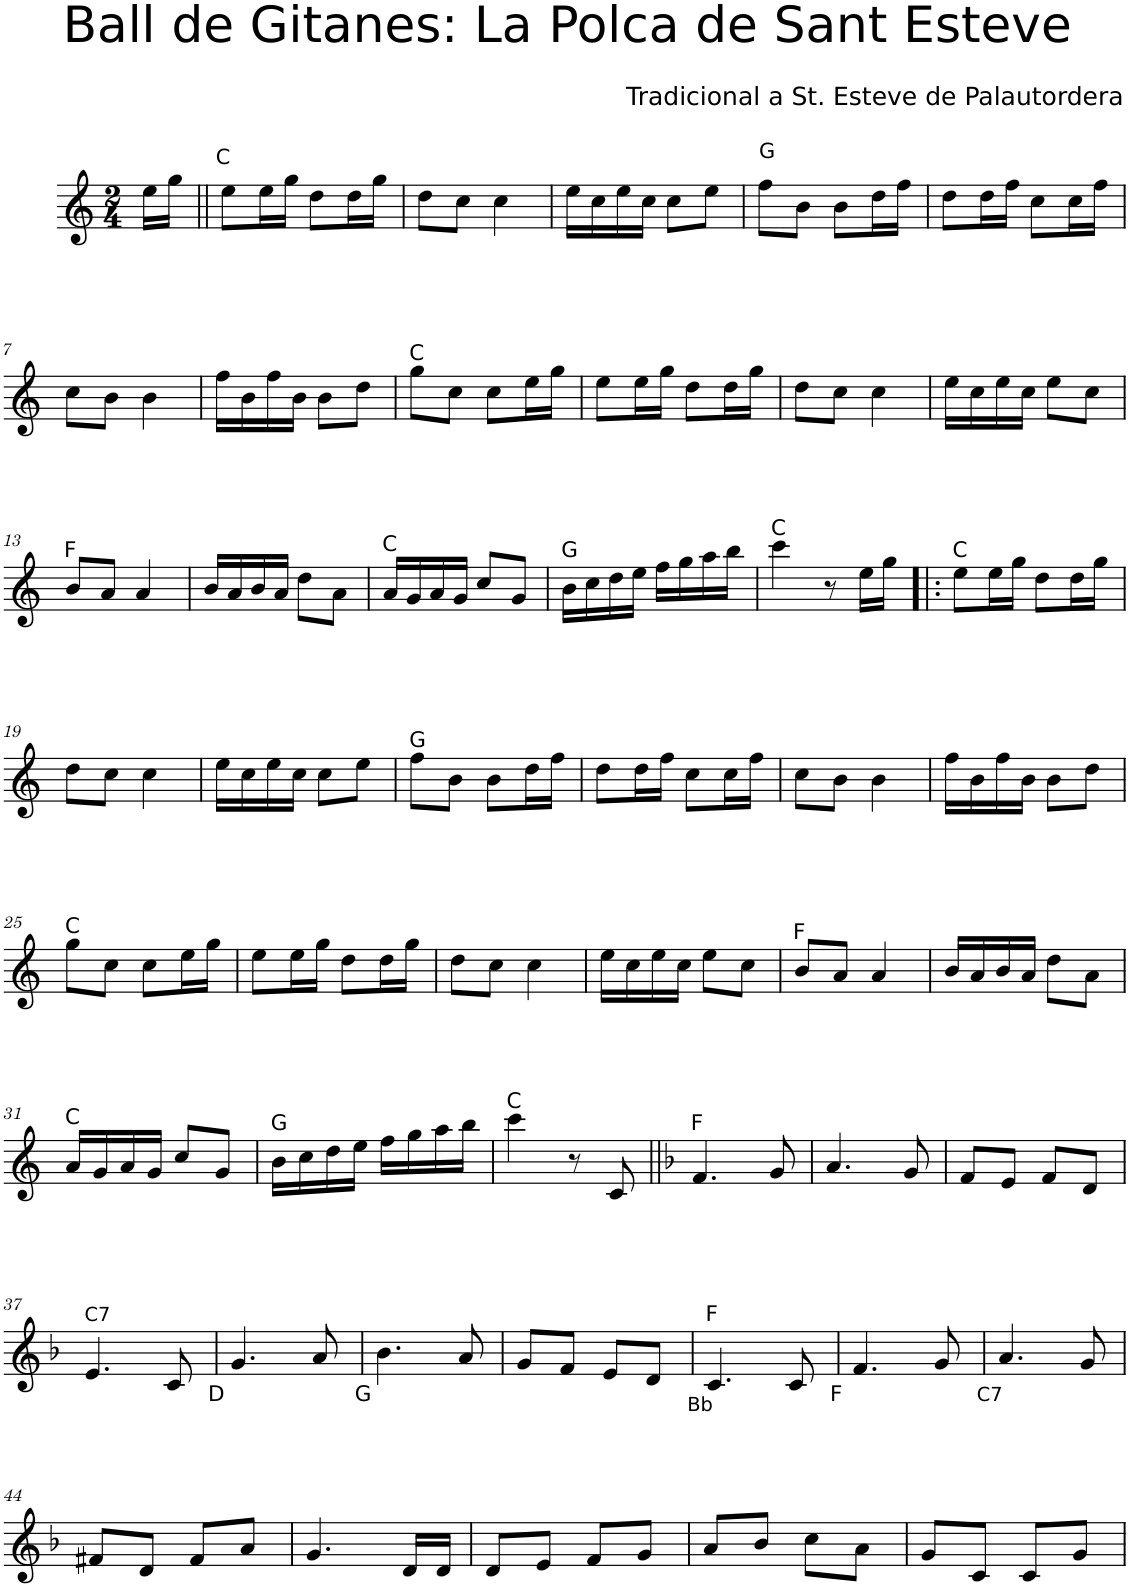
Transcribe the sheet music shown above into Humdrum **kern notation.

**kern
*part1
*staff1
*I"Instrument 1
*clefG2
*k[]
*M2/4
=1
16ee\LL
16gg\JJ
=2||
8ee\L
16ee\L
16gg\JJ
8dd\L
16dd\L
16gg\JJ
=3
8dd\L
8cc\J
4cc\
=4
16ee\LL
16cc\
16ee\
16cc\JJ
8cc\L
8ee\J
=5
8ff\L
8b\J
8b\L
16dd\L
16ff\JJ
=6
8dd\L
16dd\L
16ff\JJ
8cc\L
16cc\L
16ff\JJ
!!LO:LB:g=z
=7
8cc\L
8b\J
4b\
=8
16ff\LL
16b\
16ff\
16b\JJ
8b\L
8dd\J
=9
!LO:TX:a:t=C
8gg\L
8cc\J
8cc\L
16ee\L
16gg\JJ
=10
8ee\L
16ee\L
16gg\JJ
8dd\L
16dd\L
16gg\JJ
=11
8dd\L
8cc\J
4cc\
=12
16ee\LL
16cc\
16ee\
16cc\JJ
8ee\L
8cc\J
!!LO:LB:g=z
=13
!LO:TX:a:t=F
8b/L
8a/J
4a/
=14
16b/LL
16a/
16b/
16a/JJ
8dd\L
8a\J
=15
!LO:TX:a:t=C
16a/LL
16g/
16a/
16g/JJ
8cc/L
8g/J
=16
!LO:TX:a:t=G
16b\LL
16cc\
16dd\
16ee\JJ
16ff\LL
16gg\
16aa\
16bb\JJ
=17
!LO:TX:a:t=C
4ccc\
8r
16ee\LL
16gg\JJ
=18!|:
!LO:TX:a:t=C
8ee\L
16ee\L
16gg\JJ
8dd\L
16dd\L
16gg\JJ
!!LO:LB:g=z
=19
8dd\L
8cc\J
4cc\
=20
16ee\LL
16cc\
16ee\
16cc\JJ
8cc\L
8ee\J
=21
!LO:TX:a:t=G
8ff\L
8b\J
8b\L
16dd\L
16ff\JJ
=22
8dd\L
16dd\L
16ff\JJ
8cc\L
16cc\L
16ff\JJ
=23
8cc\L
8b\J
4b\
=24
16ff\LL
16b\
16ff\
16b\JJ
8b\L
8dd\J
!!LO:LB:g=z
=25
!LO:TX:a:t=C
8gg\L
8cc\J
8cc\L
16ee\L
16gg\JJ
=26
8ee\L
16ee\L
16gg\JJ
8dd\L
16dd\L
16gg\JJ
=27
8dd\L
8cc\J
4cc\
=28
16ee\LL
16cc\
16ee\
16cc\JJ
8ee\L
8cc\J
=29
!LO:TX:a:t=F
8b/L
8a/J
4a/
=30
16b/LL
16a/
16b/
16a/JJ
8dd\L
8a\J
!!LO:LB:g=z
=31
!LO:TX:a:t=C
16a/LL
16g/
16a/
16g/JJ
8cc/L
8g/J
=32
!LO:TX:a:t=G
16b\LL
16cc\
16dd\
16ee\JJ
16ff\LL
16gg\
16aa\
16bb\JJ
=33
!LO:TX:a:t=C
4ccc\
8r
8c/
=34||
*k[b-]
*F:
!LO:TX:a:t=F
4.f/
8g/
=35
4.a/
8g/
=36
8f/L
8e/J
8f/L
8d/J
!!LO:LB:g=z
=37
!LO:TX:a:t=C7
4.e/
8c/
!LO:TX:b:t=D
=38
4.g/
8a/
!LO:TX:b:t=G
=39
4.b-\
8a/
=40
8g/L
8f/J
8e/L
8d/J
!LO:TX:b:t=Bb
=41
!LO:TX:a:t=F
4.c/
8c/
!LO:TX:b:t=F
=42
4.f/
8g/
!LO:TX:b:t=C7
=43
4.a/
8g/
!!LO:LB:g=z
=44
8f#X/L
8d/J
8f#/L
8a/J
=45
4.g/
16d/LL
16d/JJ
=46
8d/L
8e/J
8f/L
8g/J
=47
8a/L
8b-/J
8cc\L
8a\J
=48
8g/L
8c/J
8c/L
8g/J
=
*-
